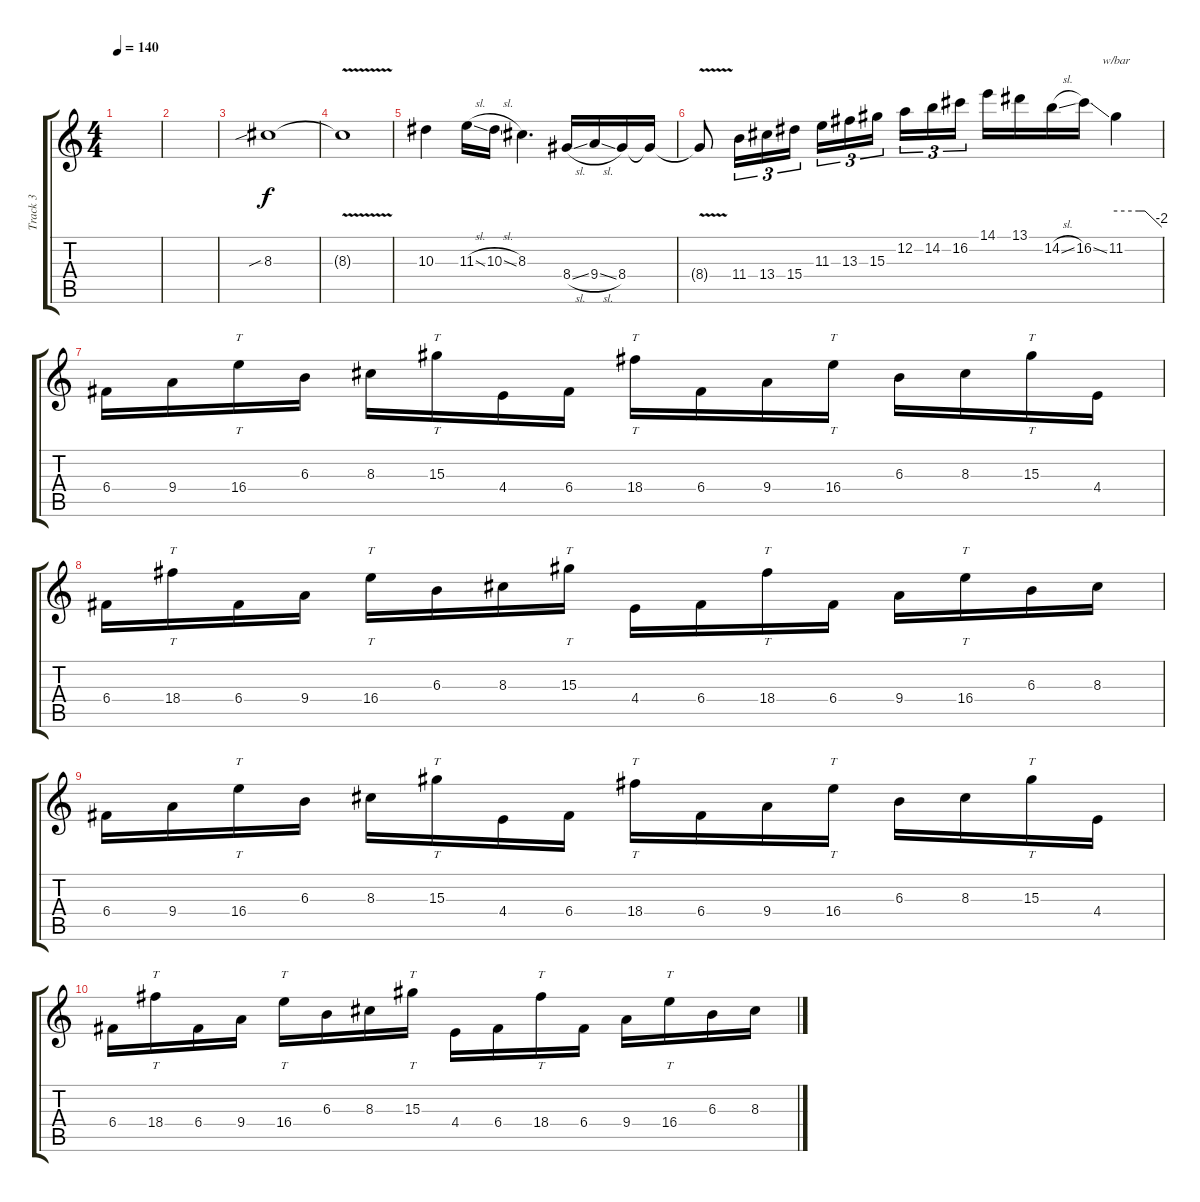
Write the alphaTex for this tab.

\track ("Track 3" "Track 3") {instrument distortionguitar}
\staff {score tabs}
\tuning (D4 A3 F3 C3 G2 D2) {hide}
\ts (4 4)
\tempo 140
\clef g2
\ks c
|
|
8.3{sib}.1{volume 16} |
8.3{v t}.1 |
10.3.4 11.3{sl}.16 10.3{sl}.16 8.3.4{d} 8.4{sl}.16 9.4{sl}.16 8.4.16 8.4{t}.16 |
8.4{v t}.8 11.4.16{tu (3 2)} 13.4.16{tu (3 2)} 15.4.16{tu (3 2)} 11.3.16{tu (3 2)} 13.3.16{tu (3 2)} 15.3.16{tu (3 2) beam splitsecondary} 12.2.16{tu (3 2)} 14.2.16{tu (3 2)} 16.2.16{tu (3 2)} 14.1.16 13.1.16 14.2{sl}.16 16.2{ss}.16 11.2.4{tbe (custom default 0 0 30 0 38 0 60 -8)} |
6.4.16 9.4.16 16.4.16{tt} 6.3.16 8.3.16 15.3.16{tt} 4.4.16 6.4.16 18.4.16{tt} 6.4.16 9.4.16 16.4.16{tt} 6.3.16 8.3.16 15.3.16{tt} 4.4.16 |
6.4.16 18.4.16{tt} 6.4.16 9.4.16 16.4.16{tt} 6.3.16 8.3.16 15.3.16{tt} 4.4.16 6.4.16 18.4.16{tt} 6.4.16 9.4.16 16.4.16{tt} 6.3.16 8.3.16 |
6.4.16 9.4.16 16.4.16{tt} 6.3.16 8.3.16 15.3.16{tt} 4.4.16 6.4.16 18.4.16{tt} 6.4.16 9.4.16 16.4.16{tt} 6.3.16 8.3.16 15.3.16{tt} 4.4.16 |
6.4.16{volume 0} 18.4.16{tt} 6.4.16 9.4.16 16.4.16{tt} 6.3.16 8.3.16 15.3.16{tt} 4.4.16 6.4.16 18.4.16{tt} 6.4.16 9.4.16 16.4.16{tt} 6.3.16 8.3.16
